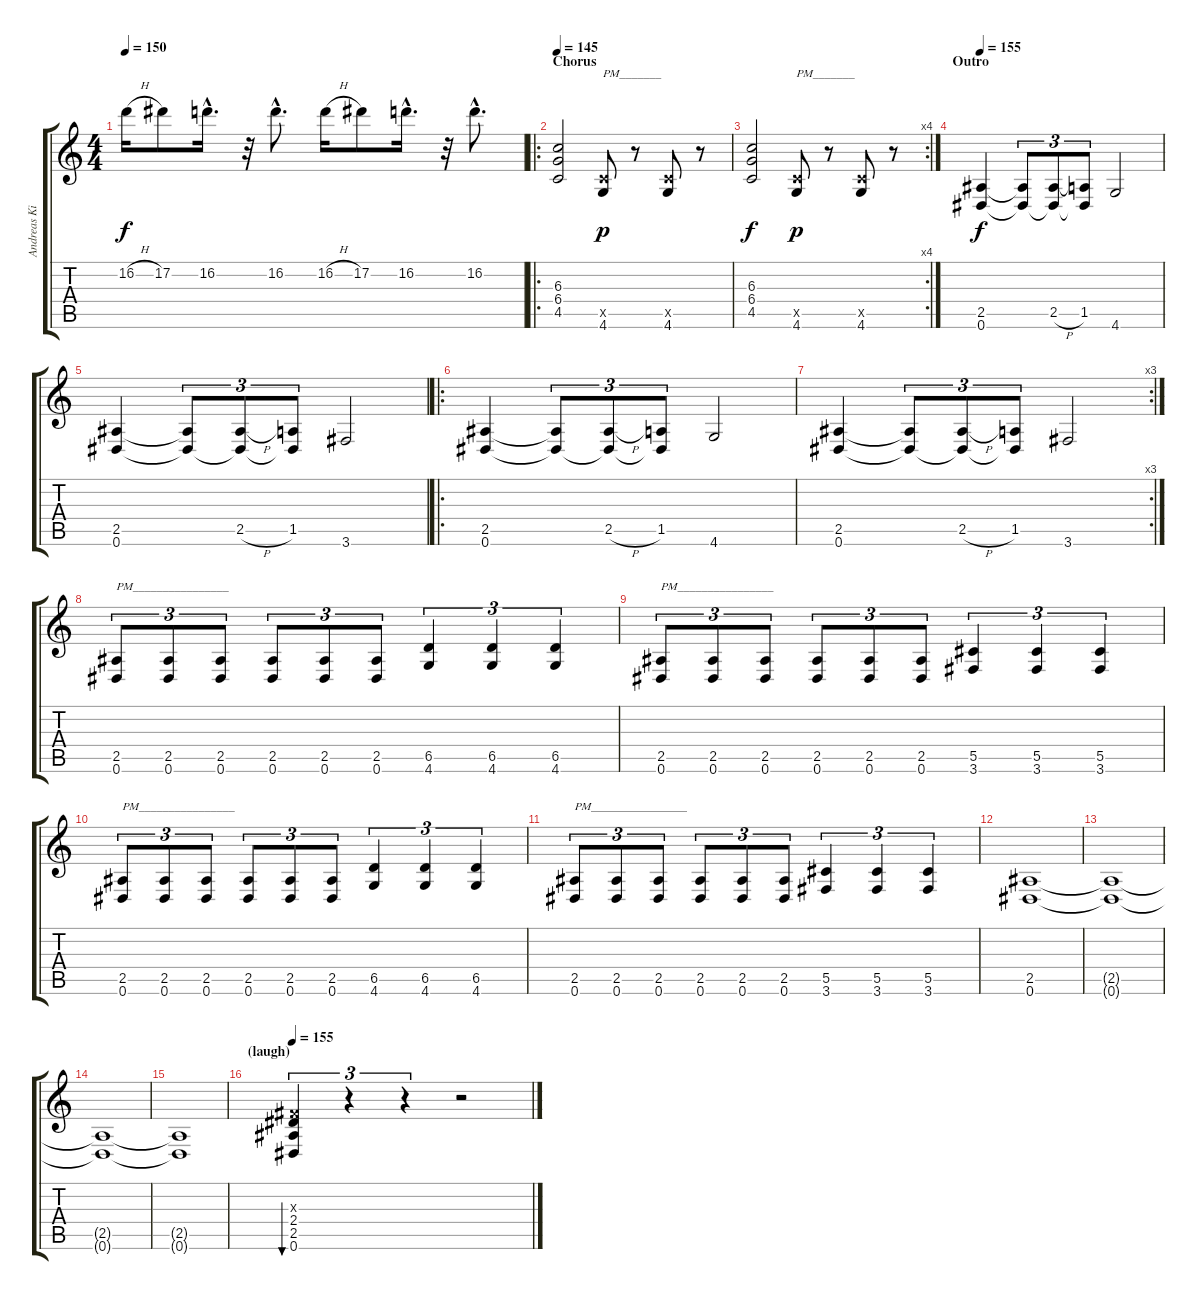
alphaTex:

\track ("Andreas Kisser - Guitar" "Andreas Ki") {instrument distortionguitar}
\staff {score tabs}
\tuning (Eb4 Bb3 Gb3 Db3 Ab2 Eb2) {hide}
\ts (4 4)
\tempo 150
\clef g2
\ks c
16.2{h}.16{dy f} 17.2.8 16.2{hac}.16{d} r.32 16.2{hac}.8{d} 16.2{h}.16 17.2.8 16.2{hac}.16{d} r.32 16.2{hac}.8{d} |
\ro
\section ("" "Chorus")
\tempo 145
(6.3 6.4 4.5).2{volume 12 balance 12 instrument distortionguitar} (4.5{x} 4.6).8{txt "PM_______" dy p instrument lead2sawtooth} r.8 (4.5{x} 4.6).8 r.8 |
\rc 4
(6.3 6.4 4.5).2{dy f instrument distortionguitar} (4.5{x} 4.6).8{txt "PM_______" dy p instrument lead2sawtooth} r.8 (4.5{x} 4.6).8 r.8 |
\section ("" "Outro")
\tempo 155
(2.5 0.6).4{dy f volume 12 balance 11 instrument distortionguitar} (2.5{t} 0.6{t}).8{tu (3 2)} (2.5{h} 0.6{t}).8{tu (3 2)} (1.5 0.6{t}).8{tu (3 2)} 4.6.2 |
(2.5 0.6).4 (2.5{t} 0.6{t}).8{tu (3 2)} (2.5{h} 0.6{t}).8{tu (3 2)} (1.5 0.6{t}).8{tu (3 2)} 3.6.2 |
\ro
(2.5 0.6).4 (2.5{t} 0.6{t}).8{tu (3 2)} (2.5{h} 0.6{t}).8{tu (3 2)} (1.5 0.6{t}).8{tu (3 2)} 4.6.2 |
\rc 3
(2.5 0.6).4 (2.5{t} 0.6{t}).8{tu (3 2)} (2.5{h} 0.6{t}).8{tu (3 2)} (1.5 0.6{t}).8{tu (3 2)} 3.6.2 |
(2.5 0.6).8{tu (3 2) txt "PM________________" volume 12 balance 14 instrument distortionguitar} (2.5 0.6).8{tu (3 2)} (2.5 0.6).8{tu (3 2)} (2.5 0.6).8{tu (3 2)} (2.5 0.6).8{tu (3 2)} (2.5 0.6).8{tu (3 2)} (6.5 4.6).4{tu (3 2)} (6.5 4.6).4{tu (3 2)} (6.5 4.6).4{tu (3 2)} |
(2.5 0.6).8{tu (3 2) txt "PM________________"} (2.5 0.6).8{tu (3 2)} (2.5 0.6).8{tu (3 2)} (2.5 0.6).8{tu (3 2)} (2.5 0.6).8{tu (3 2)} (2.5 0.6).8{tu (3 2)} (5.5 3.6).4{tu (3 2)} (5.5 3.6).4{tu (3 2)} (5.5 3.6).4{tu (3 2)} |
(2.5 0.6).8{tu (3 2) txt "PM________________"} (2.5 0.6).8{tu (3 2)} (2.5 0.6).8{tu (3 2)} (2.5 0.6).8{tu (3 2)} (2.5 0.6).8{tu (3 2)} (2.5 0.6).8{tu (3 2)} (6.5 4.6).4{tu (3 2)} (6.5 4.6).4{tu (3 2)} (6.5 4.6).4{tu (3 2)} |
(2.5 0.6).8{tu (3 2) txt "PM________________"} (2.5 0.6).8{tu (3 2)} (2.5 0.6).8{tu (3 2)} (2.5 0.6).8{tu (3 2)} (2.5 0.6).8{tu (3 2)} (2.5 0.6).8{tu (3 2)} (5.5 3.6).4{tu (3 2)} (5.5 3.6).4{tu (3 2)} (5.5 3.6).4{tu (3 2)} |
(2.5 0.6).1{volume 8} |
(2.5{t} 0.6{t}).1 |
(2.5{t} 0.6{t}).1 |
(2.5{t} 0.6{t}).1 |
\section ("" "(laugh)")
\tempo 155
(0.3{x} 2.4 2.5 0.6).4{tu (3 2) bu 480} r.4{tu (3 2)} r.4{tu (3 2)} r.2
